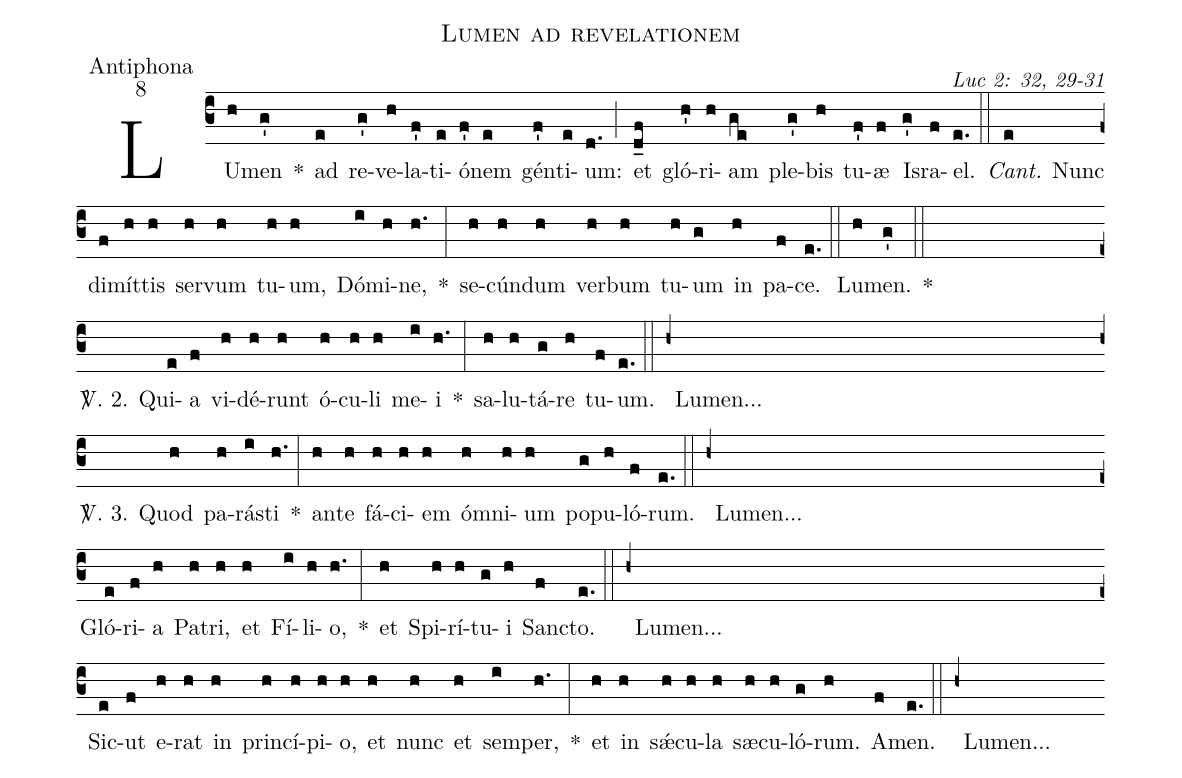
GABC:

name: Lumen ad revelationem;
office-part: Antiphona;
mode: 8;
commentary: Luc 2: 32, 29-31;
%%
(c3) LU(h)men(g') *() ad(e) re(g')ve(h)la(f')ti(e)ó(f')nem(e) gén(f')ti(e)um:(d.) (;) et(d_f) gló(h')ri(h)am(ge) ple(g')bis(h) tu(f')æ(f) Is(g')ra(f)el.(e.) (::)
<i>Cant.</i> Nunc(e) di(f)mít(h)tis(h) ser(h)vum(h) tu(h)um,(h) Dó(i)mi(h)ne,(h.) *(:)
se(h)cún(h)dum(h) ver(h)bum(h) tu(h)um(g) in(h) pa(f)ce.(e.) (::)
Lu(h)men.(g') *(::)
(Z)
<sp>V/</sp>. 2. Qui(e)a(f) vi(h)dé(h)runt(h) ó(h)cu(h)li(h) me(i)i(h.) *(:)
sa(h)lu(h)tá(g)re(h) tu(f)um.(e.) (::)
(h+)Lumen...() (Z)
<sp>V/</sp>. 3. Quod(h) pa(h)rás(i)ti(h.) *(:)
an(h)te(h) fá(h)ci(h)em(h) óm(h)ni(h)um(h) po(g)pu(h)ló(f)rum.(e.) (::)
(h+)Lumen...() (Z)
Gló(e)ri(f)a(h) Pa(h)tri,(h) et(h) Fí(i)li(h)o,(h.) *(:)
et(h) Spi(h)rí(h)tu(g)i(h) Sanc(f)to.(e.) (::)
(h+)Lumen...() (Z)
Sic(e)ut(f) e(h)rat(h) in(h) prin(h)cí(h)pi(h)o,(h) et(h) nunc(h) et(h) sem(i)per,(h.) *(:)
et(h) in(h) sǽ(h)cu(h)la(h) sæ(h)cu(h)ló(g)rum.(h) A(f)men.(e.) (::)
(h+)Lumen...()
